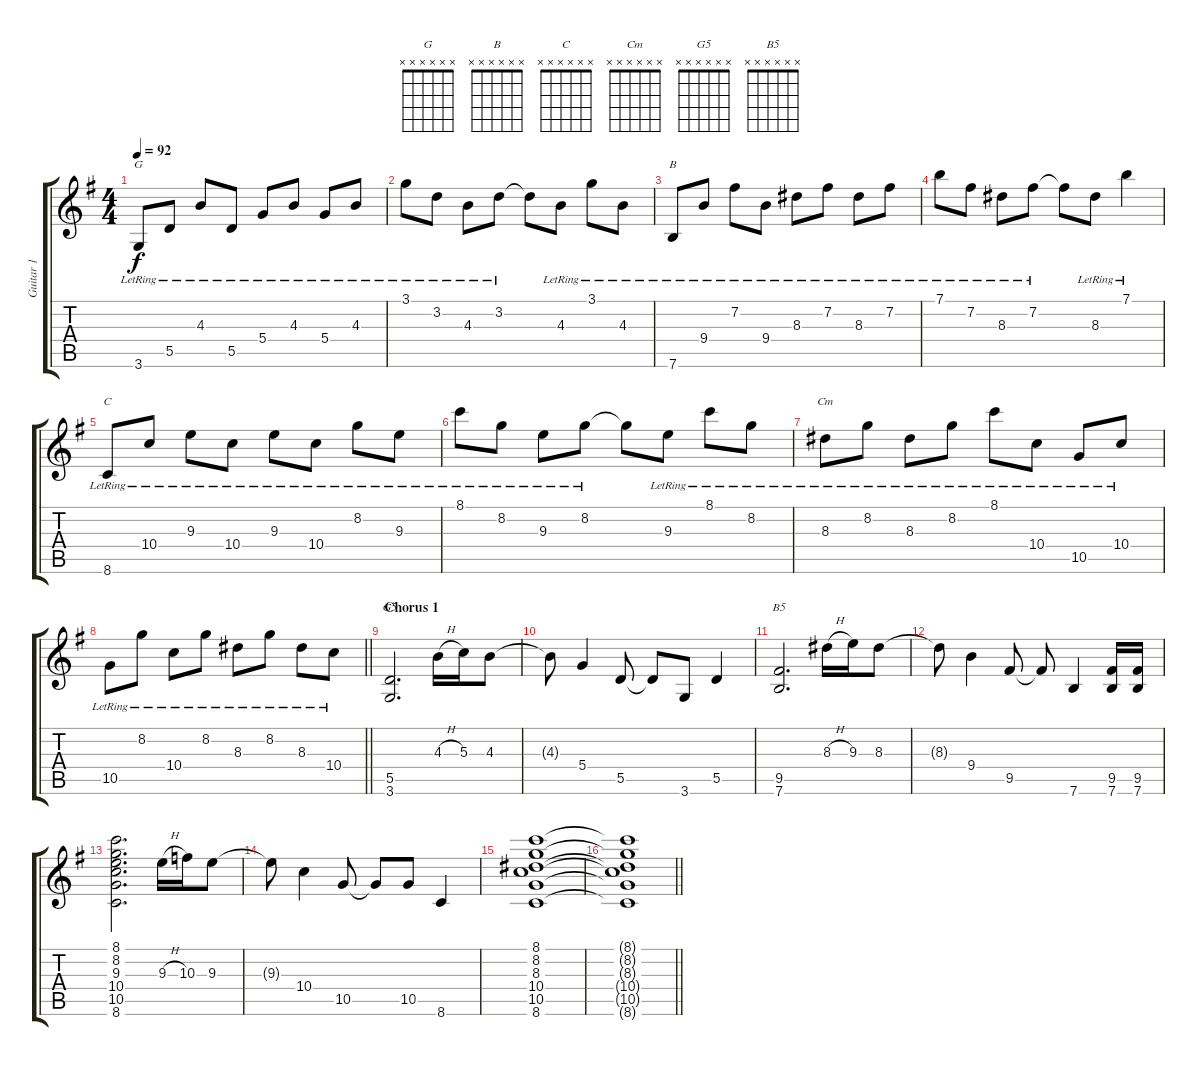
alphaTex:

\track ("Guitar 1" "Guitar 1") {instrument electricguitarjazz}
\staff {score tabs}
\tuning (E4 B3 G3 D3 A2 E2) {hide}
\chord ("G" x x x x x x)
\chord ("B" x x x x x x)
\chord ("C" x x x x x x)
\chord ("Cm" x x x x x x)
\chord ("G5" x x x x x x)
\chord ("B5" x x x x x x)
\ts (4 4)
\tempo 92
\clef g2
\ks g
3.6{lr}.8{ch "G" dy f} 5.5{lr}.8 4.3{lr}.8 5.5{lr}.8 5.4{lr}.8 4.3{lr}.8 5.4{lr}.8 4.3{lr}.8 |
3.1{lr}.8 3.2{lr}.8 4.3{lr}.8 3.2{lr}.8 3.2{t}.8 4.3{lr}.8 3.1{lr}.8 4.3{lr}.8 |
7.6{lr}.8{ch "B"} 9.4{lr}.8 7.2{lr}.8 9.4{lr}.8 8.3{lr}.8 7.2{lr}.8 8.3{lr}.8 7.2{lr}.8 |
7.1{lr}.8 7.2{lr}.8 8.3{lr}.8 7.2{lr}.8 7.2{t}.8 8.3{lr}.8 7.1{lr}.4 |
8.6{lr}.8{ch "C"} 10.4{lr}.8 9.3{lr}.8 10.4{lr}.8 9.3{lr}.8 10.4{lr}.8 8.2{lr}.8 9.3{lr}.8 |
8.1{lr}.8 8.2{lr}.8 9.3{lr}.8 8.2{lr}.8 8.2{t}.8 9.3{lr}.8 8.1{lr}.8 8.2{lr}.8 |
8.3{lr}.8{ch "Cm"} 8.2{lr}.8 8.3{lr}.8 8.2{lr}.8 8.1{lr}.8 10.4{lr}.8 10.5{lr}.8 10.4{lr}.8 |
\barLineRight lightlight
10.5{lr}.8 8.2{lr}.8 10.4{lr}.8 8.2{lr}.8 8.3{lr}.8 8.2{lr}.8 8.3{lr}.8 10.4{lr}.8 |
\section ("" "Chorus 1")
(5.5 3.6).2{d ch "G5"} 4.3{h}.16 5.3.16 4.3.8 |
4.3{t}.8 5.4.4 5.5.8 5.5{t}.8 3.6.8 5.5.4 |
(9.5 7.6).2{d ch "B5"} 8.3{h}.16 9.3.16 8.3.8 |
8.3{t}.8 9.4.4 9.5.8 9.5{t}.8 7.6.4 (9.5 7.6).16 (9.5 7.6).16 |
(8.1 8.2 9.3 10.4 10.5 8.6).2{d} 9.3{h}.16 10.3.16 9.3.8 |
9.3{t}.8 10.4.4 10.5.8 10.5{t}.8 10.5.8 8.6.4 |
(8.1 8.2 8.3 10.4 10.5 8.6).1 |
\barLineRight lightlight
(8.1{t} 8.2{t} 8.3{t} 10.4{t} 10.5{t} 8.6{t}).1
